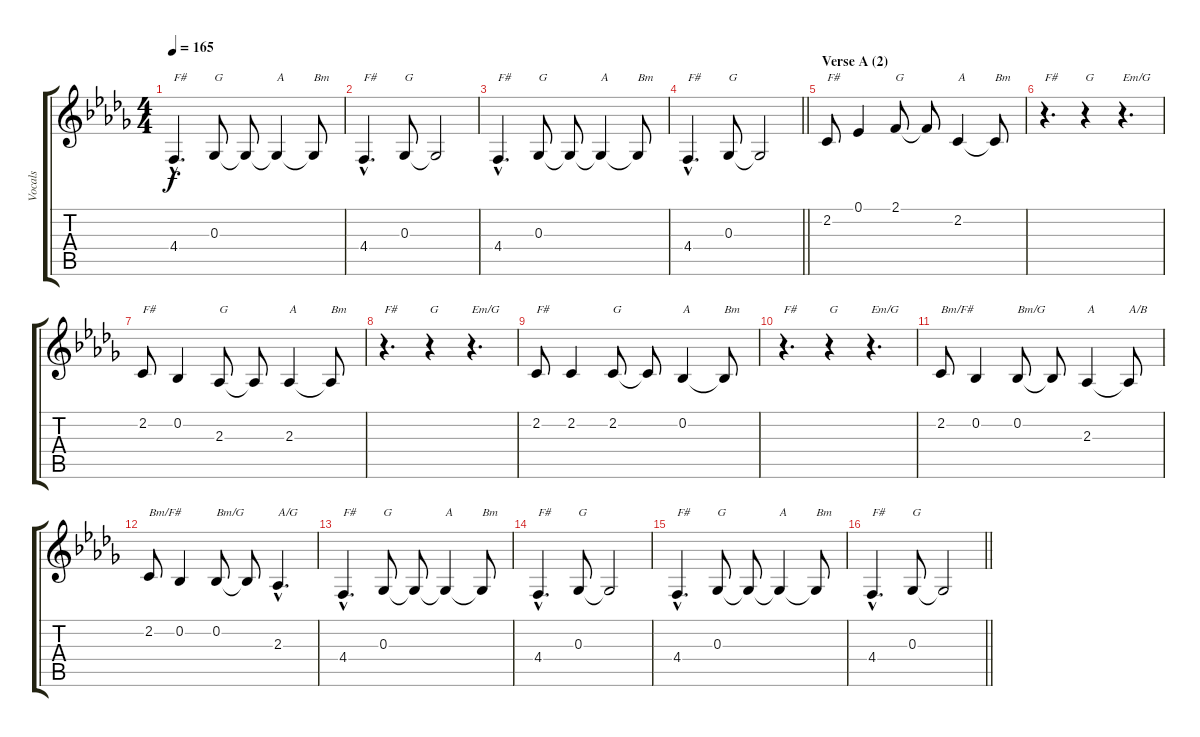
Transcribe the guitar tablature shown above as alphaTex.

\track ("Vocals" "Vocals") {instrument sopranosax}
\staff {score tabs}
\tuning (Eb4 Bb3 Gb3 Db3 Ab2 Eb2) {hide}
\ts (4 4)
\tempo 165
\clef g2
\ks bbminor
4.4{hac}.4{d txt "F#" dy f} 0.3.8{txt "G"} 0.3{t}.8 0.3{t}.4{txt "A"} 0.3{t}.8{txt "Bm"} |
4.4{hac}.4{d txt "F#"} 0.3.8{txt "G"} 0.3{t}.2 |
4.4{hac}.4{d txt "F#"} 0.3.8{txt "G"} 0.3{t}.8 0.3{t}.4{txt "A"} 0.3{t}.8{txt "Bm"} |
\barLineRight lightlight
4.4{hac}.4{d txt "F#"} 0.3.8{txt "G"} 0.3{t}.2 |
\section ("" "Verse A (2)")
2.2.8{txt "F#"} 0.1.4 2.1.8{txt "G"} 2.1{t}.8 2.2.4{txt "A"} 2.2{t}.8{txt "Bm"} |
r.4{d txt "F#"} r.4{txt "G"} r.4{d txt "Em/G"} |
2.2.8{txt "F#"} 0.2.4 2.3.8{txt "G"} 2.3{t}.8 2.3.4{txt "A"} 2.3{t}.8{txt "Bm"} |
r.4{d txt "F#"} r.4{txt "G"} r.4{d txt "Em/G"} |
2.2.8{txt "F#"} 2.2.4 2.2.8{txt "G"} 2.2{t}.8 0.2.4{txt "A"} 0.2{t}.8{txt "Bm"} |
r.4{d txt "F#"} r.4{txt "G"} r.4{d txt "Em/G"} |
2.2.8{txt "Bm/F#"} 0.2.4 0.2.8{txt "Bm/G"} 0.2{t}.8 2.3.4{txt "A"} 2.3{t}.8{txt "A/B"} |
2.2.8{txt "Bm/F#"} 0.2.4 0.2.8{txt "Bm/G"} 0.2{t}.8 2.3{hac}.4{d txt "A/G"} |
4.4{hac}.4{d txt "F#"} 0.3.8{txt "G"} 0.3{t}.8 0.3{t}.4{txt "A"} 0.3{t}.8{txt "Bm"} |
4.4{hac}.4{d txt "F#"} 0.3.8{txt "G"} 0.3{t}.2 |
4.4{hac}.4{d txt "F#"} 0.3.8{txt "G"} 0.3{t}.8 0.3{t}.4{txt "A"} 0.3{t}.8{txt "Bm"} |
\barLineRight lightlight
4.4{hac}.4{d txt "F#"} 0.3.8{txt "G"} 0.3{t}.2
